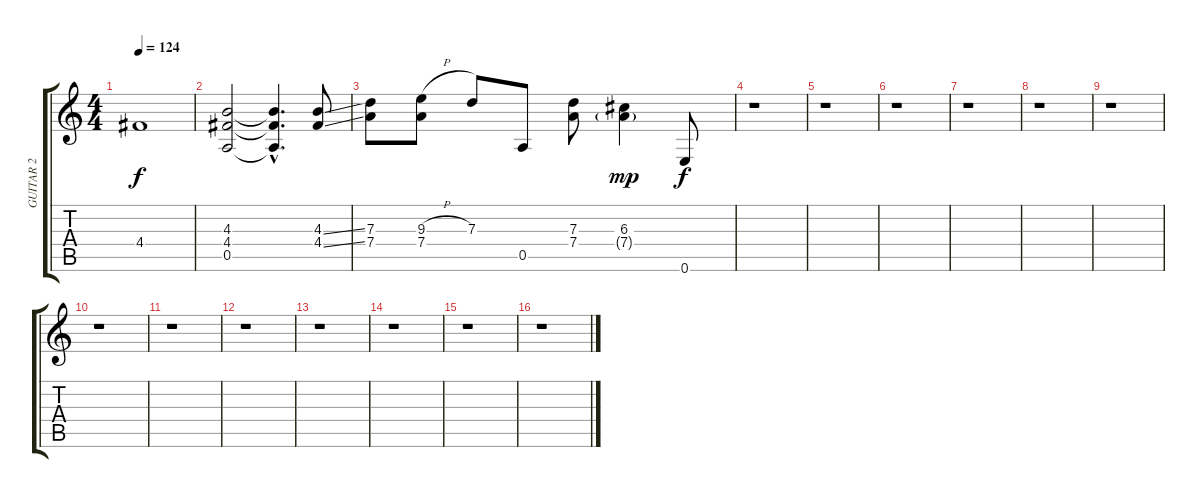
\track ("GUITAR 2" "GUITAR 2") {instrument overdrivenguitar}
\staff {score tabs}
\tuning (E4 B3 G3 D3 A2 E2) {hide}
\ts (4 4)
\tempo 124
\clef g2
\ks c
4.4.1{dy f} |
(4.3 4.4 0.5).2 (4.3{hac t} 4.4{hac t} 0.5{hac t}).4{d} (4.3{ss} 4.4{ss}).8 |
(7.3 7.4).8 (9.3{h} 7.4).8 7.3.8 0.5.8 (7.3 7.4).8 (6.3 7.4{g}).4{dy mp} 0.6.8{dy f} |
r.1 |
r.1 |
r.1 |
r.1 |
r.1 |
r.1 |
r.1 |
r.1 |
r.1 |
r.1 |
r.1 |
r.1 |
r.1
